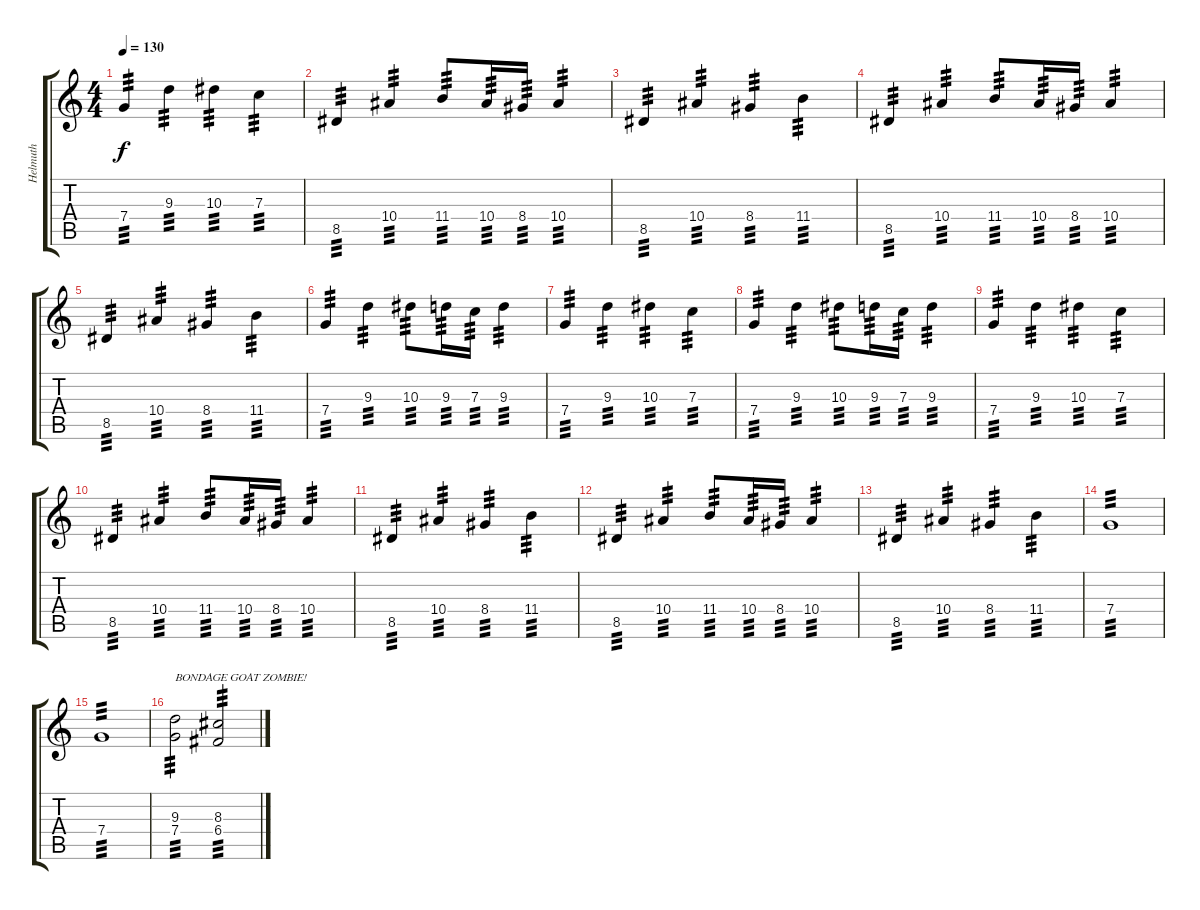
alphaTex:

\track ("Helmuth" "Helmuth") {instrument distortionguitar}
\staff {score tabs}
\tuning (D4 A3 F3 C3 G2 D2) {hide}
\ts (4 4)
\tempo 130
\clef g2
\ks c
7.4.4{tp 3 dy f} 9.3.4{tp 3} 10.3.4{tp 3} 7.3.4{tp 3} |
8.5.4{tp 3} 10.4.4{tp 3} 11.4.8{tp 3} 10.4.16{tp 3} 8.4.16{tp 3} 10.4.4{tp 3} |
8.5.4{tp 3} 10.4.4{tp 3} 8.4.4{tp 3} 11.4.4{tp 3} |
8.5.4{tp 3} 10.4.4{tp 3} 11.4.8{tp 3} 10.4.16{tp 3} 8.4.16{tp 3} 10.4.4{tp 3} |
8.5.4{tp 3} 10.4.4{tp 3} 8.4.4{tp 3} 11.4.4{tp 3} |
7.4.4{tp 3} 9.3.4{tp 3} 10.3.8{tp 3} 9.3.16{tp 3} 7.3.16{tp 3} 9.3.4{tp 3} |
7.4.4{tp 3} 9.3.4{tp 3} 10.3.4{tp 3} 7.3.4{tp 3} |
7.4.4{tp 3} 9.3.4{tp 3} 10.3.8{tp 3} 9.3.16{tp 3} 7.3.16{tp 3} 9.3.4{tp 3} |
7.4.4{tp 3} 9.3.4{tp 3} 10.3.4{tp 3} 7.3.4{tp 3} |
8.5.4{tp 3} 10.4.4{tp 3} 11.4.8{tp 3} 10.4.16{tp 3} 8.4.16{tp 3} 10.4.4{tp 3} |
8.5.4{tp 3} 10.4.4{tp 3} 8.4.4{tp 3} 11.4.4{tp 3} |
8.5.4{tp 3} 10.4.4{tp 3} 11.4.8{tp 3} 10.4.16{tp 3} 8.4.16{tp 3} 10.4.4{tp 3} |
8.5.4{tp 3} 10.4.4{tp 3} 8.4.4{tp 3} 11.4.4{tp 3} |
7.4.1{tp 3} |
7.4.1{tp 3} |
(9.3 7.4).2{txt "BONDAGE GOAT ZOMBIE!" tp 3} (8.3 6.4).2{tp 3}
